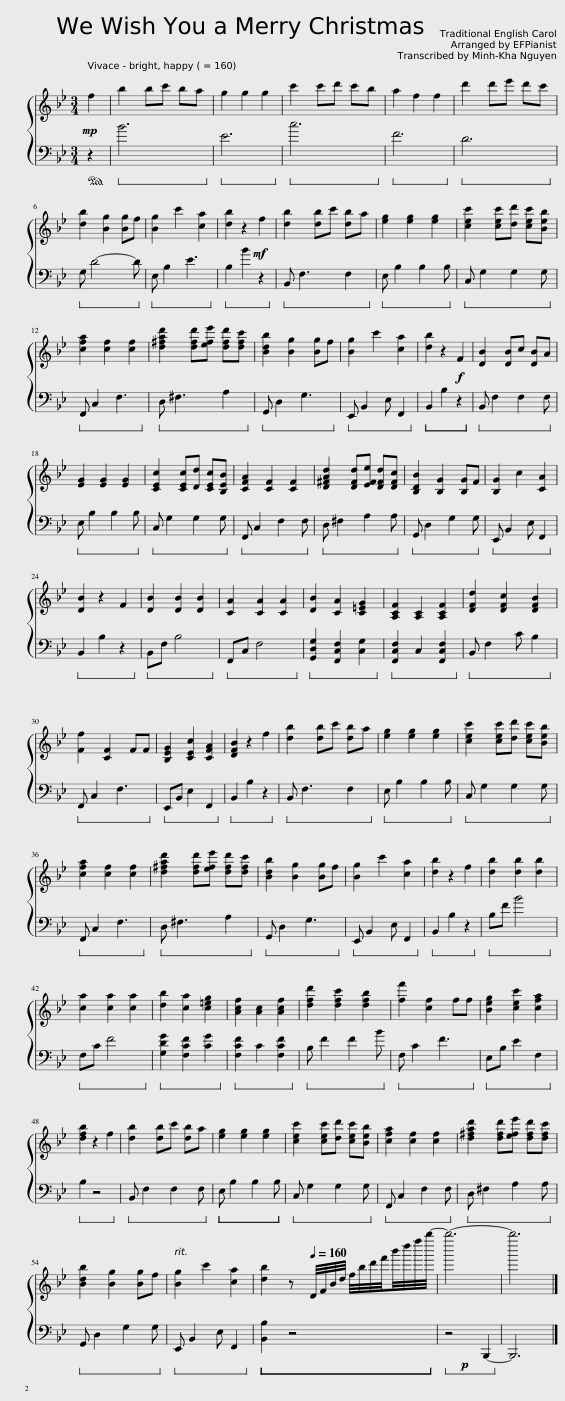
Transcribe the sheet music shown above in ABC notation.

X:1
%%score { 1 | 2 }
L:1/8
Q:1/4=160
M:3/4
I:linebreak $
K:Bb
V:1 treble
V:2 bass
V:1
!mp! f2 | b2 bc' ba | g2 g2 g2 | c'2 c'd' c'b | a2 f2 f2 | %5
 d'2 d'e' d'c' |$ [db]2 [Bg]2 [Bg]f | [Bg]2 c'2 [ca]2 | [db]2 z2!mf! f2 | [db]2 [db]c' [db]a | %10
 [eg]2 [eg]2 [eg]2 | [cec']2 [cec'][dd'] [cec'][Beb] |$ [cfa]2 [cf]2 [cf]2 | [d^fad']2 [dfd'][efe'] [dfd'][dfc'] | [Bdb]2 [Bg]2 [Bg]f | %15
 [Bg]2 c'2 [ca]2 | [db]2 z2!f! F2 | [DB]2 [DB]c [DB]A |$ [EG]2 [EG]2 [EG]2 | [CEc]2 [CEc][Dd] [CEc][B,EB] | %20
 [CFA]2 [CF]2 [CF]2 | [D^FAd]2 [DFd][EFe] [DFd][DFc] | [B,DB]2 [B,G]2 [B,G]F | [B,G]2 c2 [CA]2 |$ [DB]2 z2 F2 | %25
 [DB]2 [DB]2 [DB]2 | [CA]2 [CA]2 [CA]2 | [DB]2 [CA]2 [C=EG]2 | [A,CF]2 [A,C]2 [A,CF]2 | [DFd]2 [DFc]2 [DFB]2 |$ %30
 [Ff]2 [CF]2 FF | [B,EG]2 [CEc]2 [CFA]2 | [DFB]2 z2 f2 | [db]2 [db]c' [db]a | [eg]2 [eg]2 [eg]2 | %35
 [cec']2 [cec'][dd'] [cec'][Beb] |$ [cfa]2 [cf]2 [cf]2 | [d^fad']2 [dfd'][efe'] [dfd'][dfc'] | [Bdb]2 [Bg]2 [Bg]f | [Bg]2 c'2 [ca]2 | %40
 [db]2 z2 f2 | [db]2 [db]2 [db]2 |$ [ca]2 [ca]2 [ca]2 | [db]2 [ca]2 [c=eg]2 | [Acf]2 [Ac]2 [Acf]2 | %45
 [dfd']2 [dfc']2 [dfb]2 | [ff']2 [cf]2 ff | [Beg]2 [cec']2 [cfa]2 |$ [dfb]2 z2 f2 | [db]2 [db]c' [db]a | %50
 [eg]2 [eg]2 [eg]2 | [cec']2 [cec'][dd'] [cec'][Beb] | [cfa]2 [cf]2 [cf]2 | [d^fad']2 [dfd'][efe'] [dfd'][dfc'] |$ [Bdb]2 [Bg]2 [Bg]f | %55
[Q:1/4=150] [Bg]2[Q:1/4=140] c'2[Q:1/4=130] [ca]2 |[Q:1/4=110] [db]2 z[Q:1/4=160] D/4F/4B/4d/4 f/4b/4d'/4f'/4b'/4d''/4f''/4b''/4- | b''6-!p! | b''6 |] %59
V:2
!ped! z2!ped-up! |!ped! B6!ped-up! |!ped! E6!ped-up! |!ped! c6!ped-up! |!ped! F6!ped-up! | %5
!ped! D6!ped-up! |$!ped! G, D4- D!ped-up! |!ped! E, B,2 E3!ped-up! |!ped! B,2 B2 z2!ped-up! |!ped! B,, F,3 F,2!ped-up! | %10
!ped! E, B,2 B,2 B,!ped-up! |!ped! C, G,2 G,2 G,!ped-up! |$!ped! F,, C,2 F,3!ped-up! |!ped! D, ^F,3 A,2!ped-up! |!ped! G,, D,2 G,3!ped-up! | %15
!ped! E,, B,,2 E, F,,2!ped-up! |!ped! B,,2 B,2 z2!ped-up! |!ped! B,, F,2 F,2 F,!ped-up! |$!ped! E, B,2 B,2 B,!ped-up! |!ped! C, G,2 G,2 G,!ped-up! | %20
!ped! F,, C,2 F,2 F,!ped-up! |!ped! D, ^F,2 A,2 A,!ped-up! |!ped! G,, D,2 G,2 G,!ped-up! |!ped! E,, B,,2 E, F,,2!ped-up! |$!ped! B,,2 B,2 z2!ped-up! | %25
!ped! B,,F, B,4!ped-up! |!ped! F,,C, F,4!ped-up! |!ped! [G,,D,G,]2 [F,,C,F,]2 [C,G,]2!ped-up! |!ped! [F,,C,F,]2 C,2 [F,,C,F,]2!ped-up! |!ped! B,, F,2 C B,2!ped-up! |$ %30
!ped! F,, C,2 F,3!ped-up! |!ped! E,,B,, E,2 F,,2!ped-up! |!ped! B,,2 B,2 z2!ped-up! |!ped! B,, F,3 F,2!ped-up! |!ped! E, B,2 B,2 B,!ped-up! | %35
!ped! C, G,2 G,2 G,!ped-up! |$!ped! F,, C,2 F,3!ped-up! |!ped! D, ^F,3 A,2!ped-up! |!ped! G,, D,2 G,3!ped-up! |!ped! E,, B,,2 E, F,,2!ped-up! | %40
!ped! B,,2 B,2 z2!ped-up! |!ped! B,F B4!ped-up! |$!ped! F,C F4!ped-up! |!ped! [G,DG]2 [F,CF]2 [CG]2!ped-up! |!ped! [F,CF]2 C2 [F,CF]2!ped-up! | %45
!ped! B, F2 F2 B!ped-up! |!ped! F, C2 F3!ped-up! |!ped! E,B, E2 F,2!ped-up! |$!ped! B,2 z4!ped-up! |!ped! B,, F,2 F,2 F,!ped-up! | %50
!ped! E, B,2 B,2 B,!ped-up! |!ped! C, G,2 G,2 G,!ped-up! |!ped! F,, C,2 F,2 F,!ped-up! |!ped! D, ^F,2 A,2 A,!ped-up! |$!ped! G,, D,2 G,2 G,!ped-up! | %55
!ped! E,, B,,2 E, F,,2!ped-up! |!ped! [B,,B,]2 z4!ped-up! |!ped! z4 B,,,2-!ped-up! | B,,,6 |] %59
